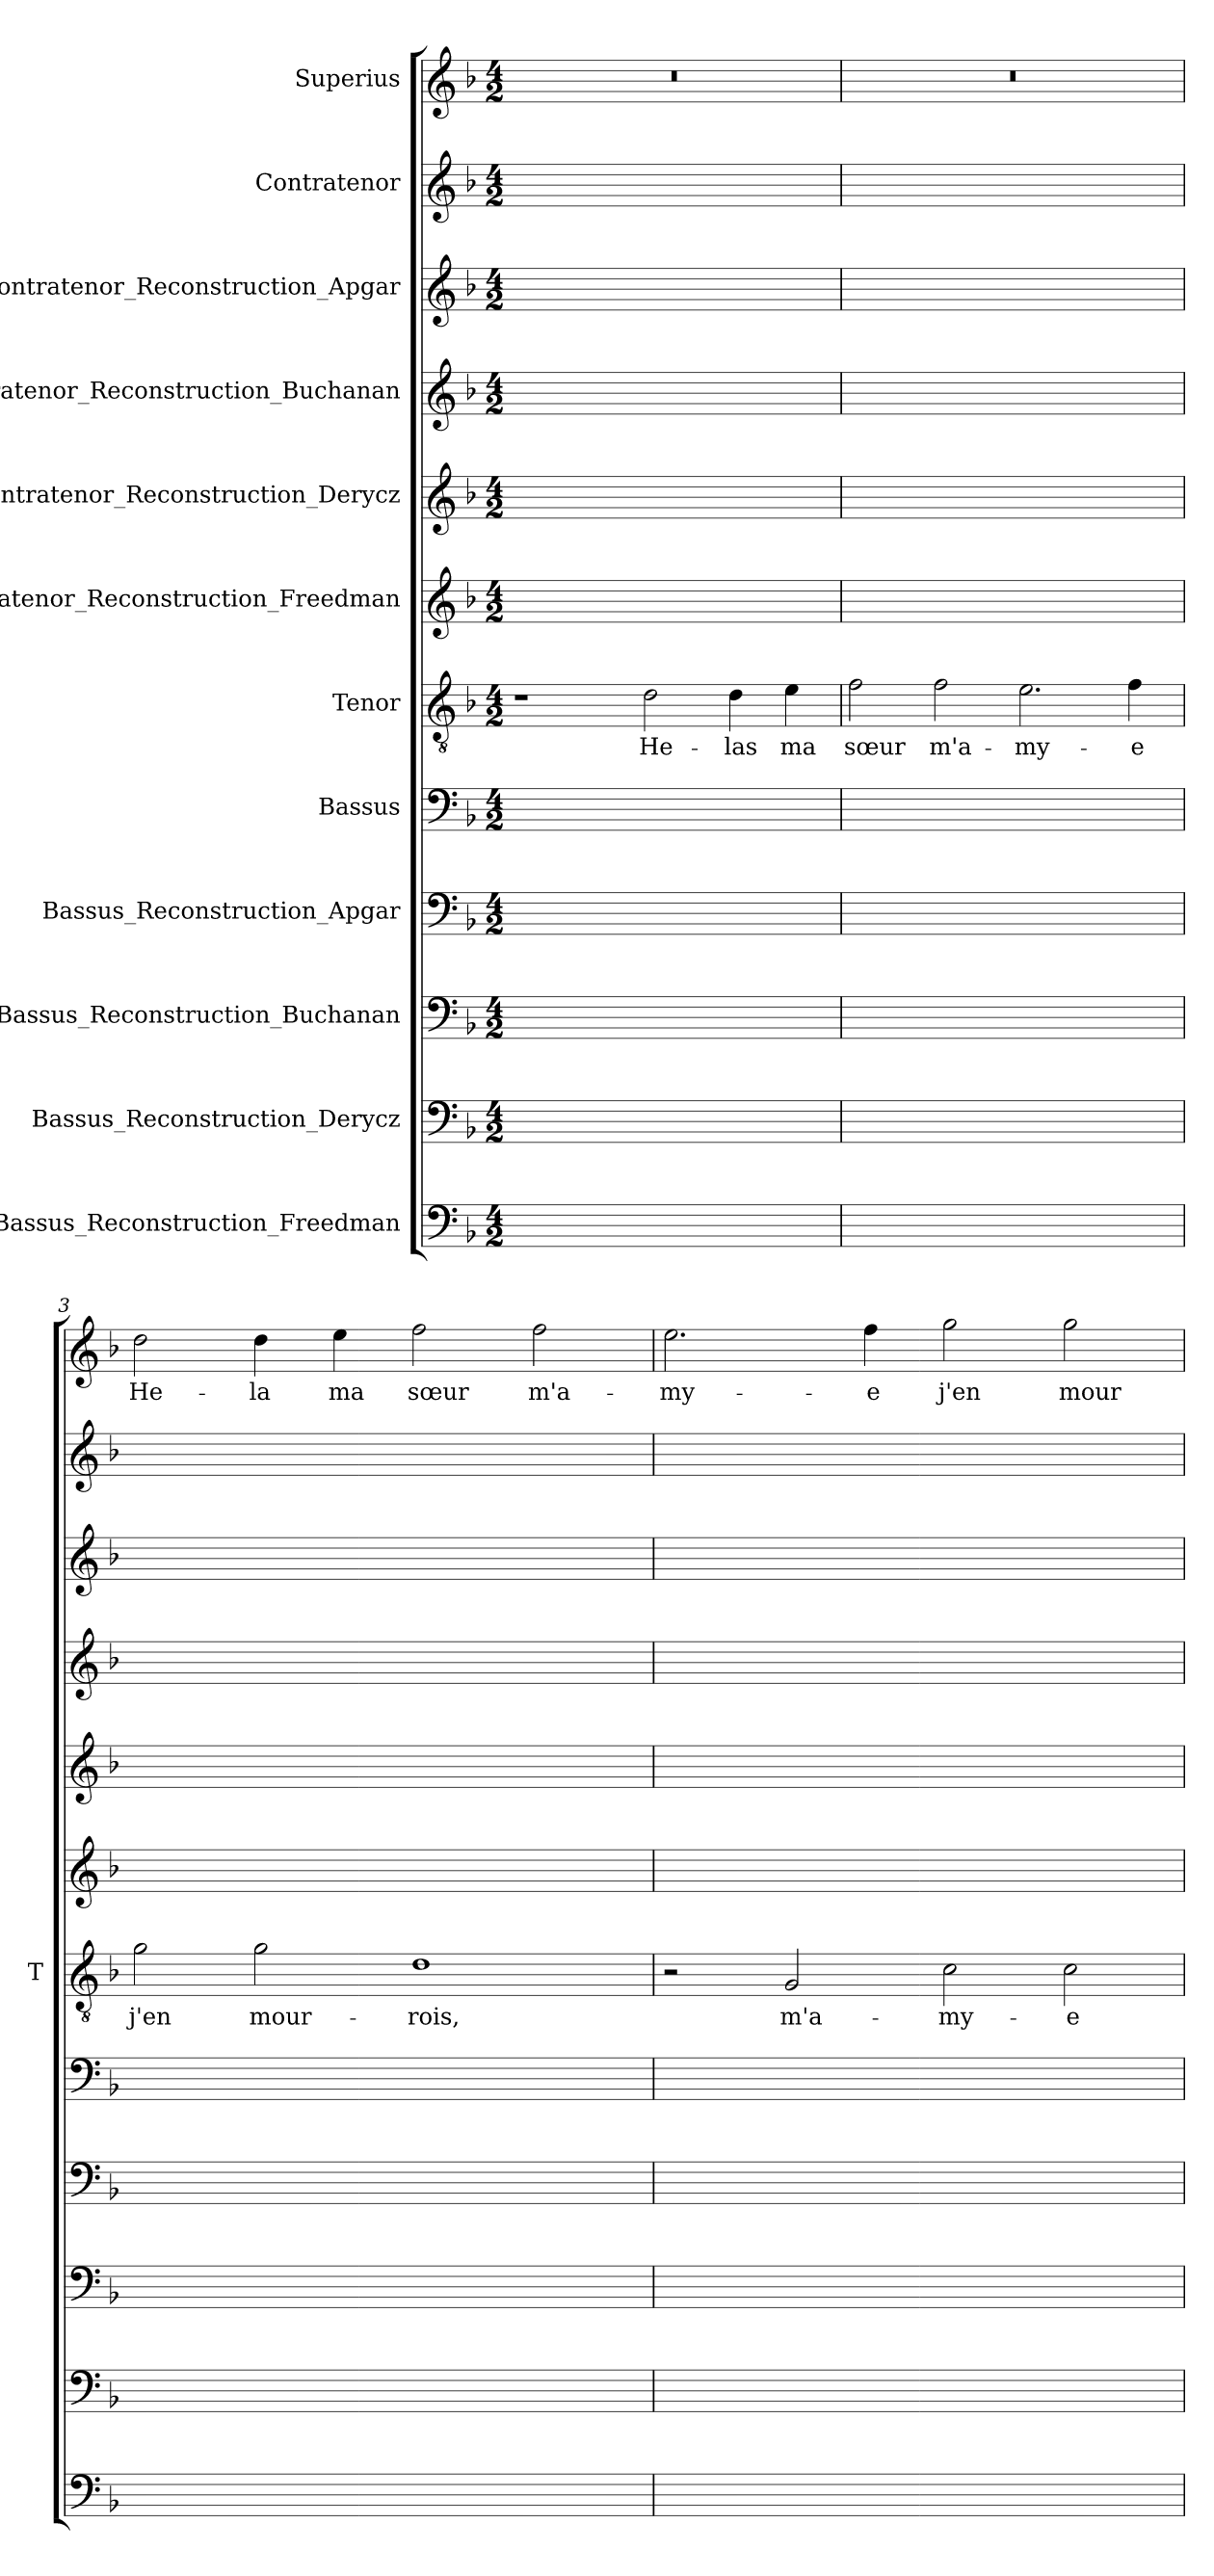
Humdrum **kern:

**kern	**kern	**kern	**kern	**kern	**kern	**text	**kern	**kern	**kern	**kern	**kern	**kern	**text
*part12	*part11	*part10	*part9	*part8	*part7	*part7	*part6	*part5	*part4	*part3	*part2	*part1	*part1
*staff12	*staff11	*staff10	*staff9	*staff8	*staff7	*staff7	*staff6	*staff5	*staff4	*staff3	*staff2	*staff1	*staff1
*I"Bassus_Reconstruction_Freedman	*I"Bassus_Reconstruction_Derycz	*I"Bassus_Reconstruction_Buchanan	*I"Bassus_Reconstruction_Apgar	*I"Bassus	*I"Tenor	*	*I"Contratenor_Reconstruction_Freedman	*I"Contratenor_Reconstruction_Derycz	*I"Contratenor_Reconstruction_Buchanan	*I"Contratenor_Reconstruction_Apgar	*I"Contratenor	*I"Superius	*
*	*	*	*	*	*I'T	*	*	*	*	*	*	*	*
*clefF4	*clefF4	*clefF4	*clefF4	*clefF4	*clefGv2	*	*clefG2	*clefG2	*clefG2	*clefG2	*clefG2	*clefG2	*
*k[b-]	*k[b-]	*k[b-]	*k[b-]	*k[b-]	*k[b-]	*	*k[b-]	*k[b-]	*k[b-]	*k[b-]	*k[b-]	*k[b-]	*
*M4/2	*M4/2	*M4/2	*M4/2	*M4/2	*M4/2	*	*M4/2	*M4/2	*M4/2	*M4/2	*M4/2	*M4/2	*
=1	=1	=1	=1	=1	=1	=1	=1	=1	=1	=1	=1	=1	=1
0ryy	0ryy	0ryy	0ryy	0ryy	1r	.	0ryy	0ryy	0ryy	0ryy	0ryy	0r	.
.	.	.	.	.	2d	He-	.	.	.	.	.	.	.
.	.	.	.	.	4d	-las	.	.	.	.	.	.	.
.	.	.	.	.	4e	-ma	.	.	.	.	.	.	.
=2	=2	=2	=2	=2	=2	=2	=2	=2	=2	=2	=2	=2	=2
0ryy	0ryy	0ryy	0ryy	0ryy	2f	-sœur	0ryy	0ryy	0ryy	0ryy	0ryy	0r	.
.	.	.	.	.	2f	m'a-	.	.	.	.	.	.	.
.	.	.	.	.	2.e	my-	.	.	.	.	.	.	.
.	.	.	.	.	4f	-e	.	.	.	.	.	.	.
=3	=3	=3	=3	=3	=3	=3	=3	=3	=3	=3	=3	=3	=3
0ryy	0ryy	0ryy	0ryy	0ryy	2g	-j'en	0ryy	0ryy	0ryy	0ryy	0ryy	2dd	He-
.	.	.	.	.	2g	mour-	.	.	.	.	.	4dd	-la
.	.	.	.	.	.	.	.	.	.	.	.	4ee	-ma
.	.	.	.	.	1d	-rois,	.	.	.	.	.	2ff	-sœur
.	.	.	.	.	.	.	.	.	.	.	.	2ff	m'a-
=4	=4	=4	=4	=4	=4	=4	=4	=4	=4	=4	=4	=4	=4
0ryy	0ryy	0ryy	0ryy	0ryy	2r	.	0ryy	0ryy	0ryy	0ryy	0ryy	2.ee	my-
.	.	.	.	.	2G	m'a-	.	.	.	.	.	.	.
.	.	.	.	.	.	.	.	.	.	.	.	4ff	-e
.	.	.	.	.	2c	my-	.	.	.	.	.	2gg	-j'en
.	.	.	.	.	2c	-e	.	.	.	.	.	2gg	mour-
=	=	=	=	=	=	=	=	=	=	=	=	=	=
*-	*-	*-	*-	*-	*-	*-	*-	*-	*-	*-	*-	*-	*-
